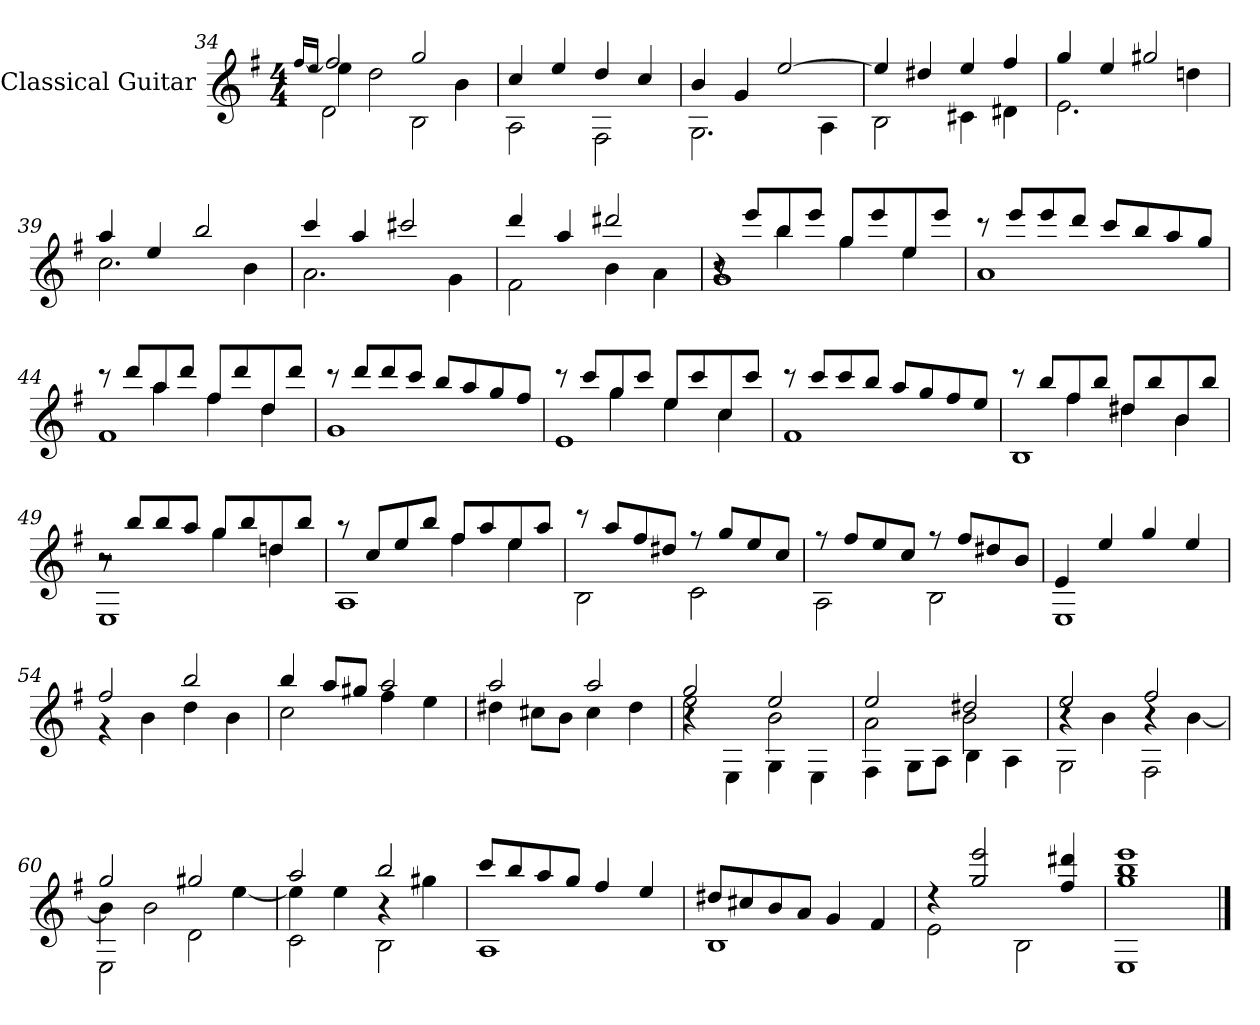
**kern
*part1
*staff1
*I"Classical Guitar
!!LO:LB:g=z
*clefG2
*ITrd14c24
*k[f#]
*G:
*M4/4
=34
[<16qF#i/LL
16qEi/JJ
*^
*	*^
2F#i/]	4Ei\	2DDi\
.	2Di\	.
2Gi/	.	2BBBi\
.	4BBi\	.
*	*v	*v
=35	=35
4Ci/	2AAAi\
4Ei/	.
4Di/	2FFF#i\
4Ci/	.
=36	=36
4BBi/	2.GGGi\
4GGi/	.
[>2Ei/	.
.	4AAAi\
=37	=37
4Ei/]	2BBBi\
4D#Xi/	.
4Ei/	4CC#Xi\
4F#i/	4DD#Xi\
=38	=38
4Gi/	2.EEi\
4Ei/	.
2G#Xi/	.
.	4Dni\
=39	=39
4Ai/	2.Ci\
4Ei/	.
2Bi/	.
.	4BBi\
!!LO:LB:g=z	!!
=40	=40
4ci/	2.AAi\
4Ai/	.
2c#Xi/	.
.	4GGi\
=41	=41
4di/	2FF#i\
4Ai/	.
2d#Xi/	4BBi\
.	4AAi\
=42	=42
*	*^
8r	4r	1GGi
8ei/L	.	.
8Bi/	4Bi\	.
8ei/J	.	.
8Gi/L	4Gi\	.
8ei/	.	.
8Ei/	4Ei\	.
8ei/J	.	.
*	*v	*v
=43	=43
8r	1AAi
8ei/L	.
8ei/	.
8di/J	.
8ci/L	.
8Bi/	.
8Ai/	.
8Gi/J	.
=44	=44
*	*^
8r	4ryy	1FF#i
8di/L	.	.
8Ai/	4Ai\	.
8di/J	.	.
8F#i/L	4F#i\	.
8di/	.	.
8Di/	4Di\	.
8di/J	.	.
*	*v	*v
!!LO:LB:g=z
=45	=45
8r	1GGi
8di/L	.
8di/	.
8ci/J	.
8Bi/L	.
8Ai/	.
8Gi/	.
8F#i/J	.
=46	=46
*	*^
8r	4ryy	1EEi
8ci/L	.	.
8Gi/	4Gi\	.
8ci/J	.	.
8Ei/L	4Ei\	.
8ci/	.	.
8Ci/	4Ci\	.
8ci/J	.	.
*	*v	*v
=47	=47
8r	1FF#i
8ci/L	.
8ci/	.
8Bi/J	.
8Ai/L	.
8Gi/	.
8F#i/	.
8Ei/J	.
=48	=48
*	*^
8r	4ryy	1BBBi
8Bi/L	.	.
8F#i/	4F#i\	.
8Bi/J	.	.
8D#Xi/L	4D#i\	.
8Bi/	.	.
8BBi/	4BBi\	.
8Bi/J	.	.
!!LO:LB:g=z	!!	!!
=49	=49	=49
8r	2r	1EEEi
8Bi/L	.	.
8Bi/	.	.
8Ai/J	.	.
8Gi/L	4Gi\	.
8Bi/	.	.
8Dni/	4Di\	.
8Bi/J	.	.
=50	=50	=50
8r	2ryy	1AAAi
8Ci/L	.	.
8Ei/	.	.
8Bi/J	.	.
8F#i/L	4F#i\	.
8Ai/	.	.
8Ei/	4Ei\	.
8Ai/J	.	.
*	*v	*v
=51	=51
8r	2BBBi\
8Ai/L	.
8F#i/	.
8D#Xi/J	.
8r	2CCi\
8Gi/L	.
8Ei/	.
8Ci/J	.
=52	=52
8r	2AAAi\
8F#i/L	.
8Ei/	.
8Ci/J	.
8r	2BBBi\
8F#i/L	.
8D#Xi/	.
8BBi/J	.
=53	=53
4EEi/	1EEEi
4Ei/	.
4Gi/	.
4Ei/	.
!!LO:LB:g=z	!!
=54	=54
2F#i/	4r
.	4BBi\
2Bi/	4Di\
.	4BBi\
=55	=55
4Bi/	2Ci\
8Ai/L	.
8G#Xi/J	.
2Ai/	4F#i\
.	4Ei\
=56	=56
2Ai/	4D#Xi\
.	8C#Xi\L
.	8BBi\J
2Ai/	4C#i\
.	4D#i\
=57	=57
*	*^
2Gi/	2Ei\	4r
.	.	4EEEi\
2Ei/	2BBi\	4GGGi\
.	.	4EEEi\
=58	=58	=58
2Ei/	2AAi\	4FFF#i\
.	.	8GGGi\L
.	.	8AAAi\J
2D#Xi/	2BBi\	4BBBi\
.	.	4AAAi\
=59	=59	=59
2Ei/	4r	2GGGi\
.	4BBi\	.
2F#i/	4r	2FFF#i\
.	[<4BBi\	.
!!LO:LB:g=z	!!	!!
=60	=60	=60
2Gi/	4BBi\]	2EEEi\
.	2BBi\	.
2G#Xi/	.	2DDi\
.	[<4Ei\	.
=61	=61	=61
2Ai/	4Ei\]	2CCi\
.	4Ei\	.
2Bi/	4r	2BBBi\
.	4G#Xi\	.
*	*v	*v
=62	=62
8ci/L	1AAAi
8Bi/	.
8Ai/	.
8Gi/J	.
4F#i/	.
4Ei/	.
=63	=63
8D#Xi/L	1BBBi
8C#Xi/	.
8BBi/	.
8AAi/J	.
4GGi/	.
4FF#i/	.
=64	=64
4r	2EEi\
2Gi/ 2ei	.
.	2BBBi\
4F#i/ 4d#Xi	.
=65	=65
1Bi 1ei	1EEEi 1Gi
*v	*v
==
*-
